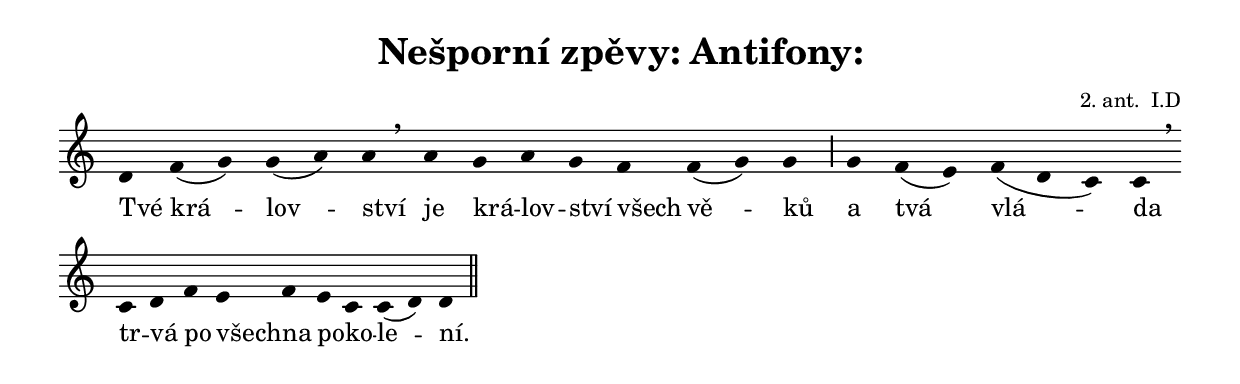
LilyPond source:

\version "2.15.37"

\header {
  title = "Nešporní zpěvy: Antifony:"
}

\include "spolecne_nespory.ly"
\include "../../dilyresponsorii.ly"

\score {
  \relative c' {
    \choralniRezim
    d4 f( g) g( a) a \barMin a g a g f f( g) g \barMaior
    g f( e) f( d c) c \barMin c d f e f e c c( d) d \barFinalis
  }
  \addlyrics {
    Tvé krá -- lov -- ství je krá -- lov -- ství všech vě -- ků
    a tvá vlá -- da tr -- vá po všech -- na po -- ko -- le -- ní.
  }
  \header {
    quid = "2. ant."
    modus = "I"
    differentia = "D"
    psalmus = "Žalm 145-I"
    id = "krale-ant2"
    piece = \markup {\sestavTitulek}
  }
}
